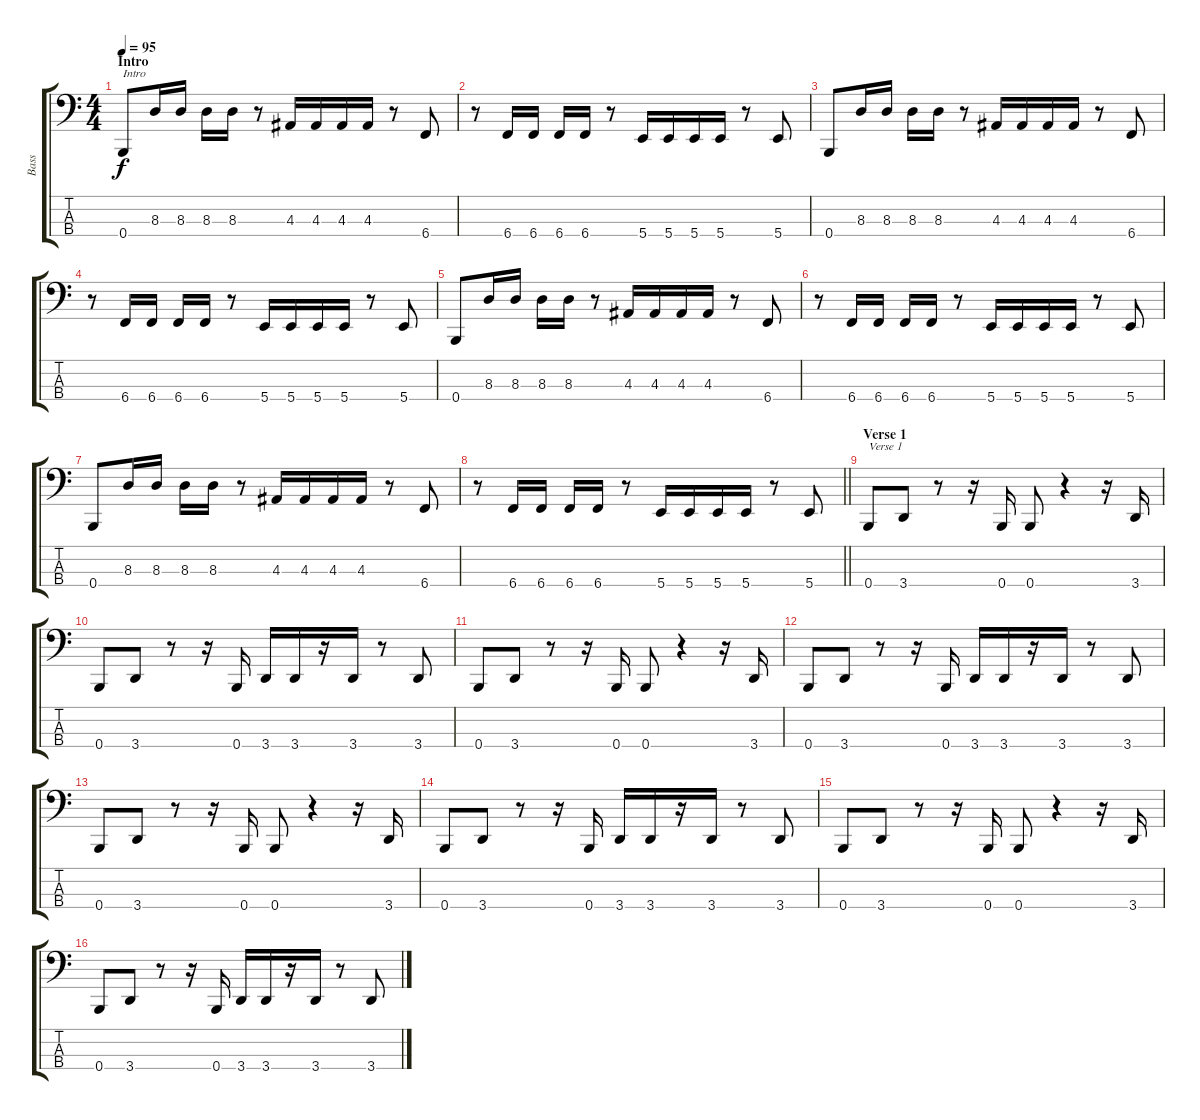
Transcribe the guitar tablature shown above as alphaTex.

\track ("Bass" "Bass") {instrument electricbassfinger}
\staff {score tabs}
\tuning (E2 B1 Gb1 B0) {hide}
\ts (4 4)
\section ("" "Intro")
\tempo 95
\clef f4
\ks c
0.4.8{txt "Intro" dy f instrument electricbassfinger} 8.3.16 8.3.16 8.3.16 8.3.16 r.8 4.3.16 4.3.16 4.3.16 4.3.16 r.8 6.4.8 |
r.8 6.4.16 6.4.16 6.4.16 6.4.16 r.8 5.4.16 5.4.16 5.4.16 5.4.16 r.8 5.4.8 |
0.4.8 8.3.16 8.3.16 8.3.16 8.3.16 r.8 4.3.16 4.3.16 4.3.16 4.3.16 r.8 6.4.8 |
r.8 6.4.16 6.4.16 6.4.16 6.4.16 r.8 5.4.16 5.4.16 5.4.16 5.4.16 r.8 5.4.8 |
0.4.8 8.3.16 8.3.16 8.3.16 8.3.16 r.8 4.3.16 4.3.16 4.3.16 4.3.16 r.8 6.4.8 |
r.8 6.4.16 6.4.16 6.4.16 6.4.16 r.8 5.4.16 5.4.16 5.4.16 5.4.16 r.8 5.4.8 |
0.4.8 8.3.16 8.3.16 8.3.16 8.3.16 r.8 4.3.16 4.3.16 4.3.16 4.3.16 r.8 6.4.8 |
\barLineRight lightlight
r.8 6.4.16 6.4.16 6.4.16 6.4.16 r.8 5.4.16 5.4.16 5.4.16 5.4.16 r.8 5.4.8 |
\section ("" "Verse 1")
0.4.8{txt "Verse 1"} 3.4.8 r.8 r.16 0.4.16 0.4.8 r.4 r.16 3.4.16 |
0.4.8 3.4.8 r.8 r.16 0.4.16 3.4.16 3.4.16 r.16 3.4.16 r.8 3.4.8 |
0.4.8 3.4.8 r.8 r.16 0.4.16 0.4.8 r.4 r.16 3.4.16 |
0.4.8 3.4.8 r.8 r.16 0.4.16 3.4.16 3.4.16 r.16 3.4.16 r.8 3.4.8 |
0.4.8 3.4.8 r.8 r.16 0.4.16 0.4.8 r.4 r.16 3.4.16 |
0.4.8 3.4.8 r.8 r.16 0.4.16 3.4.16 3.4.16 r.16 3.4.16 r.8 3.4.8 |
0.4.8 3.4.8 r.8 r.16 0.4.16 0.4.8 r.4 r.16 3.4.16 |
0.4.8 3.4.8 r.8 r.16 0.4.16 3.4.16 3.4.16 r.16 3.4.16 r.8 3.4.8
